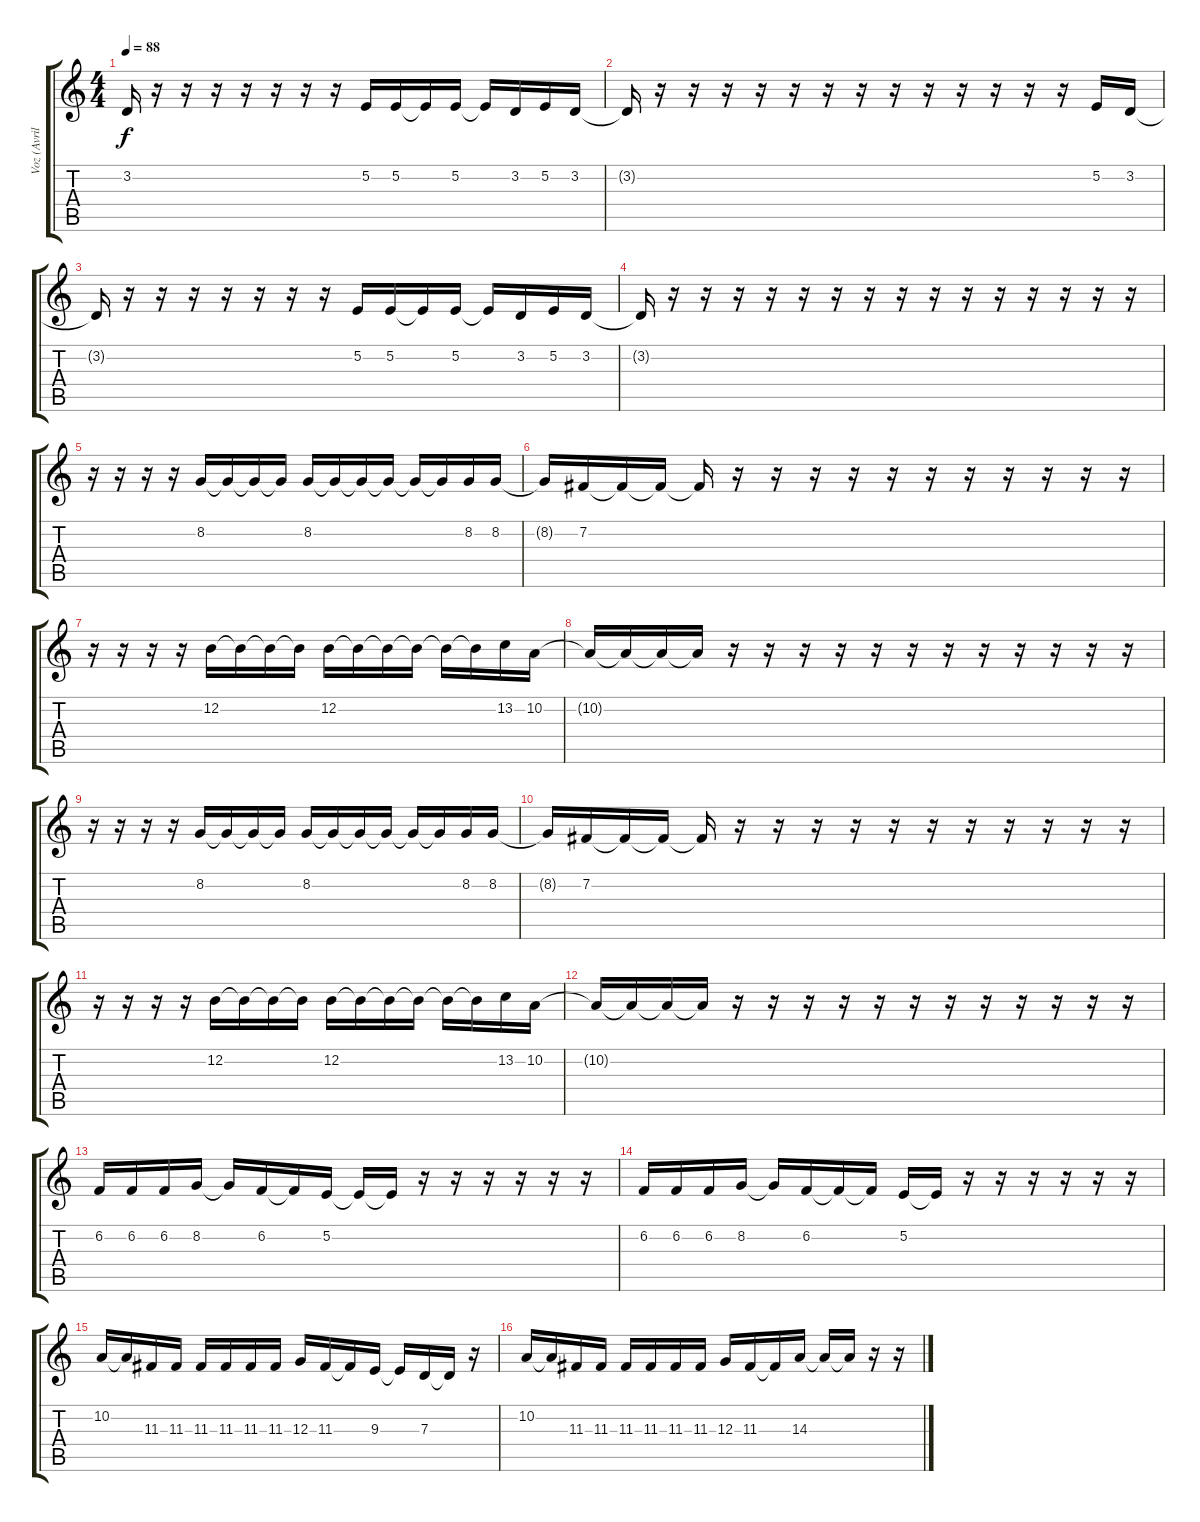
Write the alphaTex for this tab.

\track ("Voz (Avril)" "Voz (Avril") {instrument tenorsax}
\staff {score tabs}
\tuning (E4 B3 G3 D3 A2 E2) {hide}
\ts (4 4)
\tempo 88
\clef g2
\ks c
3.2{t}.16{dy f balance 8} r.16 r.16 r.16 r.16 r.16 r.16 r.16 5.2.16 5.2.16 5.2{t}.16 5.2.16 5.2{t}.16 3.2.16 5.2.16 3.2.16 |
3.2{t}.16 r.16 r.16 r.16 r.16 r.16 r.16 r.16 r.16 r.16 r.16 r.16 r.16 r.16 5.2.16 3.2.16 |
3.2{t}.16 r.16 r.16 r.16 r.16 r.16 r.16 r.16 5.2.16 5.2.16 5.2{t}.16 5.2.16 5.2{t}.16 3.2.16 5.2.16 3.2.16 |
3.2{t}.16 r.16 r.16 r.16 r.16 r.16 r.16 r.16 r.16 r.16 r.16 r.16 r.16 r.16 r.16 r.16 |
r.16 r.16 r.16 r.16 8.2.16 8.2{t}.16 8.2{t}.16 8.2{t}.16 8.2.16 8.2{t}.16 8.2{t}.16 8.2{t}.16 8.2{t}.16 8.2{t}.16 8.2.16 8.2.16 |
8.2{t}.16 7.2.16 7.2{t}.16 7.2{t}.16 7.2{t}.16 r.16 r.16 r.16 r.16 r.16 r.16 r.16 r.16 r.16 r.16 r.16 |
r.16{balance 2} r.16 r.16 r.16 12.2.16 12.2{t}.16 12.2{t}.16 12.2{t}.16 12.2.16 12.2{t}.16 12.2{t}.16 12.2{t}.16 12.2{t}.16 12.2{t}.16 13.2.16 10.2.16 |
10.2{t}.16 10.2{t}.16 10.2{t}.16 10.2{t}.16 r.16 r.16 r.16 r.16 r.16 r.16 r.16 r.16 r.16 r.16 r.16 r.16 |
r.16{balance 8} r.16 r.16 r.16 8.2.16 8.2{t}.16 8.2{t}.16 8.2{t}.16 8.2.16 8.2{t}.16 8.2{t}.16 8.2{t}.16 8.2{t}.16 8.2{t}.16 8.2.16 8.2.16 |
8.2{t}.16 7.2.16 7.2{t}.16 7.2{t}.16 7.2{t}.16 r.16 r.16 r.16 r.16 r.16 r.16 r.16 r.16 r.16 r.16 r.16 |
r.16{balance 2} r.16 r.16 r.16 12.2.16 12.2{t}.16 12.2{t}.16 12.2{t}.16 12.2.16 12.2{t}.16 12.2{t}.16 12.2{t}.16 12.2{t}.16 12.2{t}.16 13.2.16 10.2.16 |
10.2{t}.16 10.2{t}.16 10.2{t}.16 10.2{t}.16 r.16 r.16 r.16 r.16 r.16 r.16 r.16 r.16 r.16 r.16 r.16 r.16 |
6.2.16{balance 8} 6.2.16 6.2.16 8.2.16 8.2{t}.16 6.2.16 6.2{t}.16 5.2.16 5.2{t}.16 5.2{t}.16 r.16 r.16 r.16 r.16 r.16 r.16 |
6.2.16 6.2.16 6.2.16 8.2.16 8.2{t}.16 6.2.16 6.2{t}.16 6.2{t}.16 5.2.16 5.2{t}.16 r.16 r.16 r.16 r.16 r.16 r.16 |
10.2.16 10.2{t}.16 11.3.16 11.3.16 11.3.16 11.3.16 11.3.16 11.3.16 12.3.16 11.3.16 11.3{t}.16 9.3.16 9.3{t}.16 7.3.16 7.3{t}.16 r.16 |
10.2.16{balance 2} 10.2{t}.16 11.3.16 11.3.16 11.3.16 11.3.16 11.3.16 11.3.16 12.3.16 11.3.16 11.3{t}.16 14.3.16 14.3{t}.16 14.3{t}.16 r.16 r.16
